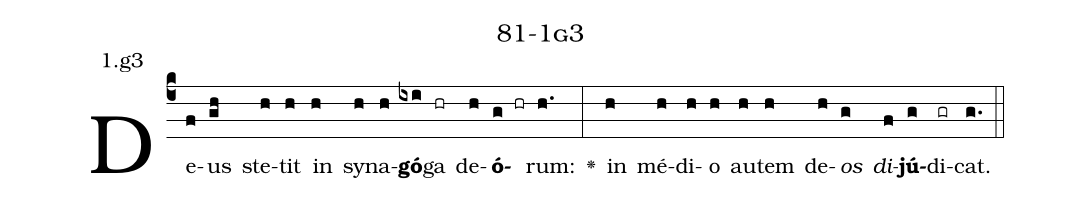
name: 81-1g3;
annotation: 1.g3;
%%
(c4)De(f)us(gh) ste(h)tit(h) in(h) sy(h)na(h)<b>gó</b>(ixi)ga(hr) de(h)<b>ó</b>(g hr)rum:(h.) <v>\greheightstar</v>(:) in(h) mé(h)di(h)o(h) au(h)tem(h) de(h)<i>os</i>(g) <i>di</i>(f)<b>jú</b>(g)di(gr)cat.(g.) (::)


%E(h) u(h) o(g) u(f) a(g) e.(g.) (::)
